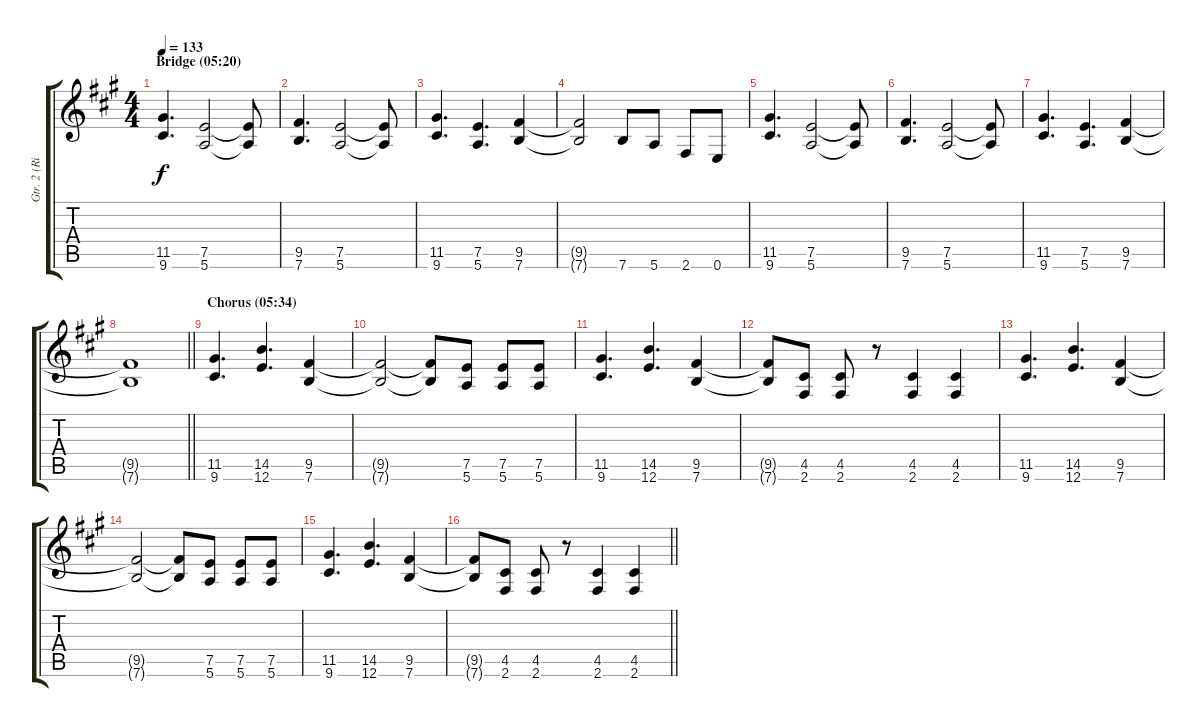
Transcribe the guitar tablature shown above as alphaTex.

\track ("Gtr. 2 (Right)" "Gtr. 2 (Ri") {instrument distortionguitar}
\staff {score tabs}
\tuning (E4 B3 G3 D3 A2 E2) {hide}
\ts (4 4)
\section ("" "Bridge (05:20)")
\tempo 133
\clef g2
\ks a
(11.5 9.6).4{d dy f} (7.5 5.6).2 (7.5{t} 5.6{t}).8 |
(9.5 7.6).4{d} (7.5 5.6).2 (7.5{t} 5.6{t}).8 |
(11.5 9.6).4{d} (7.5 5.6).4{d} (9.5 7.6).4 |
(9.5{t} 7.6{t}).2 7.6.8 5.6.8 2.6.8 0.6.8 |
(11.5 9.6).4{d} (7.5 5.6).2 (7.5{t} 5.6{t}).8 |
(9.5 7.6).4{d} (7.5 5.6).2 (7.5{t} 5.6{t}).8 |
(11.5 9.6).4{d} (7.5 5.6).4{d} (9.5 7.6).4 |
\barLineRight lightlight
(9.5{t} 7.6{t}).1 |
\section ("" "Chorus (05:34)")
(11.5 9.6).4{d} (14.5 12.6).4{d} (9.5 7.6).4 |
(9.5{t} 7.6{t}).2 (9.5{t} 7.6{t}).8 (7.5 5.6).8 (7.5 5.6).8 (7.5 5.6).8 |
(11.5 9.6).4{d} (14.5 12.6).4{d} (9.5 7.6).4 |
(9.5{t} 7.6{t}).8 (4.5 2.6).8 (4.5 2.6).8 r.8 (4.5 2.6).4 (4.5 2.6).4 |
(11.5 9.6).4{d} (14.5 12.6).4{d} (9.5 7.6).4 |
(9.5{t} 7.6{t}).2 (9.5{t} 7.6{t}).8 (7.5 5.6).8 (7.5 5.6).8 (7.5 5.6).8 |
(11.5 9.6).4{d} (14.5 12.6).4{d} (9.5 7.6).4 |
\barLineRight lightlight
(9.5{t} 7.6{t}).8 (4.5 2.6).8 (4.5 2.6).8 r.8 (4.5 2.6).4 (4.5 2.6).4
